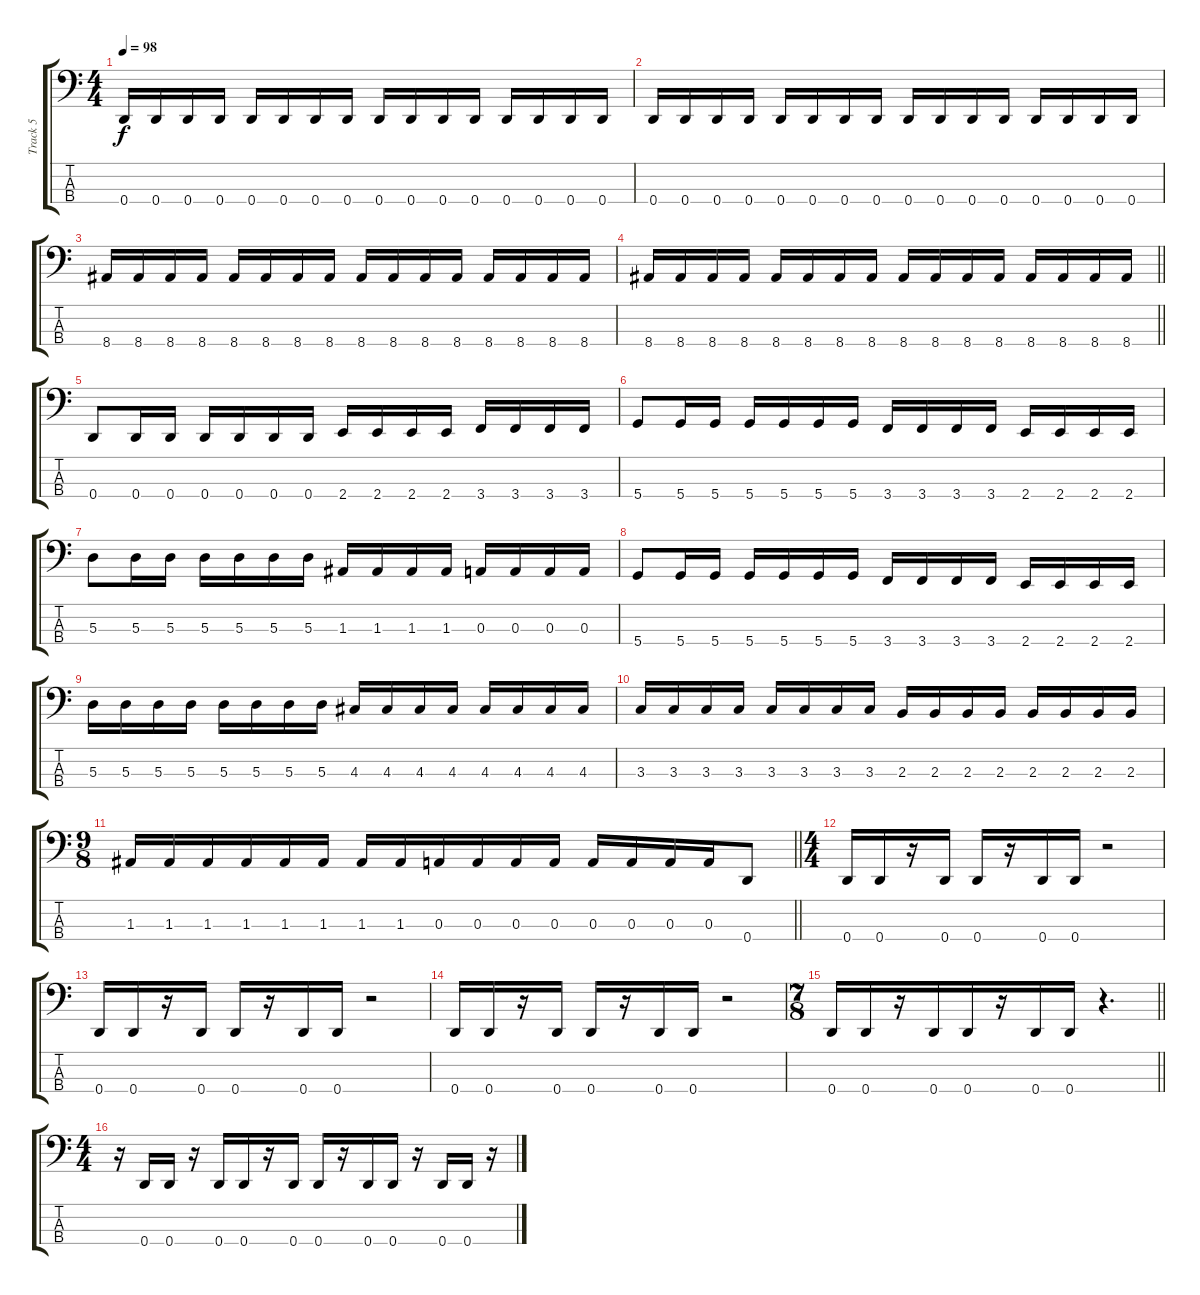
\track ("Track 5" "Track 5") {instrument slapbass1}
\staff {score tabs}
\tuning (G2 D2 A1 D1) {hide}
\ts (4 4)
\tempo 98
\clef f4
\ks c
0.4.16{dy f} 0.4.16 0.4.16 0.4.16 0.4.16 0.4.16 0.4.16 0.4.16 0.4.16 0.4.16 0.4.16 0.4.16 0.4.16 0.4.16 0.4.16 0.4.16 |
0.4.16 0.4.16 0.4.16 0.4.16 0.4.16 0.4.16 0.4.16 0.4.16 0.4.16 0.4.16 0.4.16 0.4.16 0.4.16 0.4.16 0.4.16 0.4.16 |
8.4.16 8.4.16 8.4.16 8.4.16 8.4.16 8.4.16 8.4.16 8.4.16 8.4.16 8.4.16 8.4.16 8.4.16 8.4.16 8.4.16 8.4.16 8.4.16 |
\barLineRight lightlight
8.4.16 8.4.16 8.4.16 8.4.16 8.4.16 8.4.16 8.4.16 8.4.16 8.4.16 8.4.16 8.4.16 8.4.16 8.4.16 8.4.16 8.4.16 8.4.16 |
0.4.8 0.4.16 0.4.16 0.4.16 0.4.16 0.4.16 0.4.16 2.4.16 2.4.16 2.4.16 2.4.16 3.4.16 3.4.16 3.4.16 3.4.16 |
5.4.8 5.4.16 5.4.16 5.4.16 5.4.16 5.4.16 5.4.16 3.4.16 3.4.16 3.4.16 3.4.16 2.4.16 2.4.16 2.4.16 2.4.16 |
5.3.8 5.3.16 5.3.16 5.3.16 5.3.16 5.3.16 5.3.16 1.3.16 1.3.16 1.3.16 1.3.16 0.3.16 0.3.16 0.3.16 0.3.16 |
5.4.8 5.4.16 5.4.16 5.4.16 5.4.16 5.4.16 5.4.16 3.4.16 3.4.16 3.4.16 3.4.16 2.4.16 2.4.16 2.4.16 2.4.16 |
5.3.16 5.3.16 5.3.16 5.3.16 5.3.16 5.3.16 5.3.16 5.3.16 4.3.16 4.3.16 4.3.16 4.3.16 4.3.16 4.3.16 4.3.16 4.3.16 |
3.3.16 3.3.16 3.3.16 3.3.16 3.3.16 3.3.16 3.3.16 3.3.16 2.3.16 2.3.16 2.3.16 2.3.16 2.3.16 2.3.16 2.3.16 2.3.16 |
\ts (9 8)
\barLineRight lightlight
1.3.16 1.3.16 1.3.16 1.3.16 1.3.16 1.3.16 1.3.16 1.3.16 0.3.16 0.3.16 0.3.16 0.3.16 0.3.16 0.3.16 0.3.16 0.3.16 0.4.8 |
\ts (4 4)
0.4.16 0.4.16 r.16 0.4.16 0.4.16 r.16 0.4.16 0.4.16 r.2 |
0.4.16 0.4.16 r.16 0.4.16 0.4.16 r.16 0.4.16 0.4.16 r.2 |
0.4.16 0.4.16 r.16 0.4.16 0.4.16 r.16 0.4.16 0.4.16 r.2 |
\ts (7 8)
\barLineRight lightlight
0.4.16 0.4.16 r.16 0.4.16 0.4.16 r.16 0.4.16 0.4.16 r.4{d} |
\ts (4 4)
r.16 0.4.16 0.4.16 r.16 0.4.16 0.4.16 r.16 0.4.16 0.4.16 r.16 0.4.16 0.4.16 r.16 0.4.16 0.4.16 r.16
